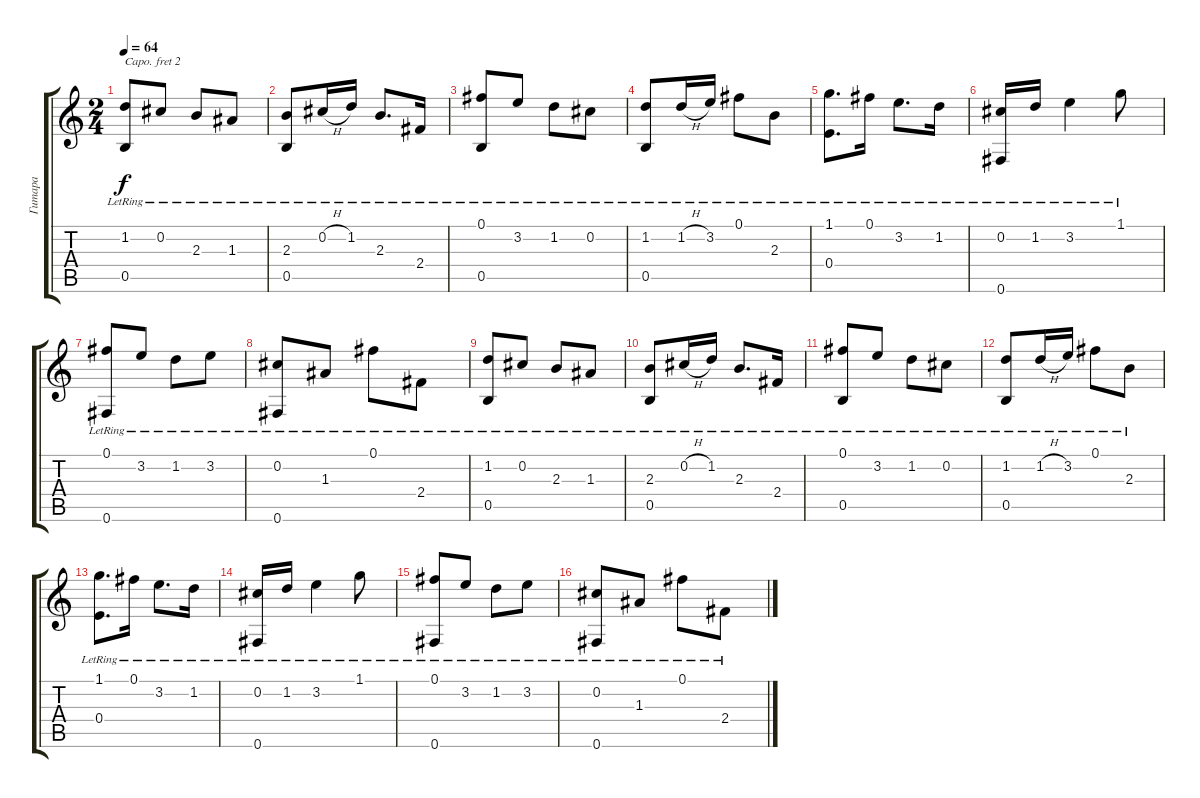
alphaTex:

\track ("Гитара" "Гитара") {instrument acousticguitarsteel}
\staff {score tabs}
\capo 2
\tuning (E4 B3 G3 D3 A2 E2) {hide}
\ts (2 4)
\tempo 64
\clef g2
\ks c
(1.2{lr} 0.5{lr}).8{dy f} 0.2{lr}.8 2.3{lr}.8 1.3{lr}.8 |
(2.3{lr} 0.5{lr}).8 0.2{h lr}.16 1.2{lr}.16 2.3{lr}.8{d} 2.4{lr}.16 |
(0.1{lr} 0.5{lr}).8 3.2{lr}.8 1.2{lr}.8 0.2{lr}.8 |
(1.2{lr} 0.5{lr}).8 1.2{h lr}.16 3.2{lr}.16 0.1{lr}.8 2.3{lr}.8 |
(1.1{lr} 0.4{lr}).8{d} 0.1{lr}.16 3.2{lr}.8{d} 1.2{lr}.16 |
(0.2{lr} 0.6{lr}).16 1.2{lr}.16 3.2{lr}.4 1.1{lr}.8 |
(0.1{lr} 0.6{lr}).8 3.2{lr}.8 1.2{lr}.8 3.2{lr}.8 |
(0.2{lr} 0.6{lr}).8 1.3{lr}.8 0.1{lr}.8 2.4{lr}.8 |
(1.2{lr} 0.5{lr}).8 0.2{lr}.8 2.3{lr}.8 1.3{lr}.8 |
(2.3{lr} 0.5{lr}).8 0.2{h lr}.16 1.2{lr}.16 2.3{lr}.8{d} 2.4{lr}.16 |
(0.1{lr} 0.5{lr}).8 3.2{lr}.8 1.2{lr}.8 0.2{lr}.8 |
(1.2{lr} 0.5{lr}).8 1.2{h lr}.16 3.2{lr}.16 0.1{lr}.8 2.3{lr}.8 |
(1.1{lr} 0.4{lr}).8{d} 0.1{lr}.16 3.2{lr}.8{d} 1.2{lr}.16 |
(0.2{lr} 0.6{lr}).16 1.2{lr}.16 3.2{lr}.4 1.1{lr}.8 |
(0.1{lr} 0.6{lr}).8 3.2{lr}.8 1.2{lr}.8 3.2{lr}.8 |
(0.2{lr} 0.6{lr}).8 1.3{lr}.8 0.1{lr}.8 2.4{lr}.8
